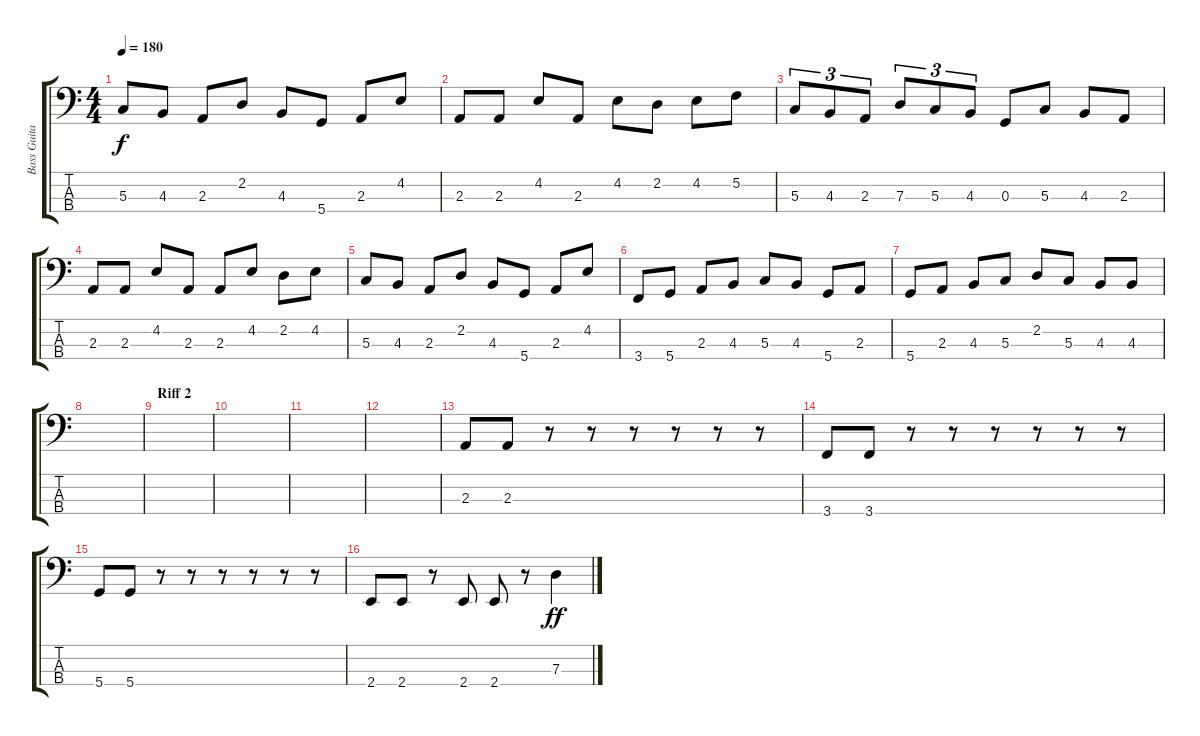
\track ("Bass Guitar" "Bass Guita") {instrument electricbassfinger}
\staff {score tabs}
\tuning (F2 C2 G1 D1) {hide}
\ts (4 4)
\tempo 180
\clef f4
\ks c
5.3.8{dy f} 4.3.8 2.3.8 2.2.8 4.3.8 5.4.8 2.3.8 4.2.8 |
2.3.8 2.3.8 4.2.8 2.3.8 4.2.8 2.2.8 4.2.8 5.2.8 |
5.3.8{tu (3 2)} 4.3.8{tu (3 2)} 2.3.8{tu (3 2)} 7.3.8{tu (3 2)} 5.3.8{tu (3 2)} 4.3.8{tu (3 2)} 0.3.8 5.3.8 4.3.8 2.3.8 |
2.3.8 2.3.8 4.2.8 2.3.8 2.3.8 4.2.8 2.2.8 4.2.8 |
5.3.8 4.3.8 2.3.8 2.2.8 4.3.8 5.4.8 2.3.8 4.2.8 |
3.4.8 5.4.8 2.3.8 4.3.8 5.3.8 4.3.8 5.4.8 2.3.8 |
5.4.8 2.3.8 4.3.8 5.3.8 2.2.8 5.3.8 4.3.8 4.3.8 |
|
\section ("" "Riff 2")
|
|
|
|
2.3.8 2.3.8 r.8 r.8 r.8 r.8 r.8 r.8 |
3.4.8 3.4.8 r.8 r.8 r.8 r.8 r.8 r.8 |
5.4.8 5.4.8 r.8 r.8 r.8 r.8 r.8 r.8 |
2.4.8 2.4.8 r.8 2.4.8 2.4.8 r.8 7.3{ss}.4{dy ff}
